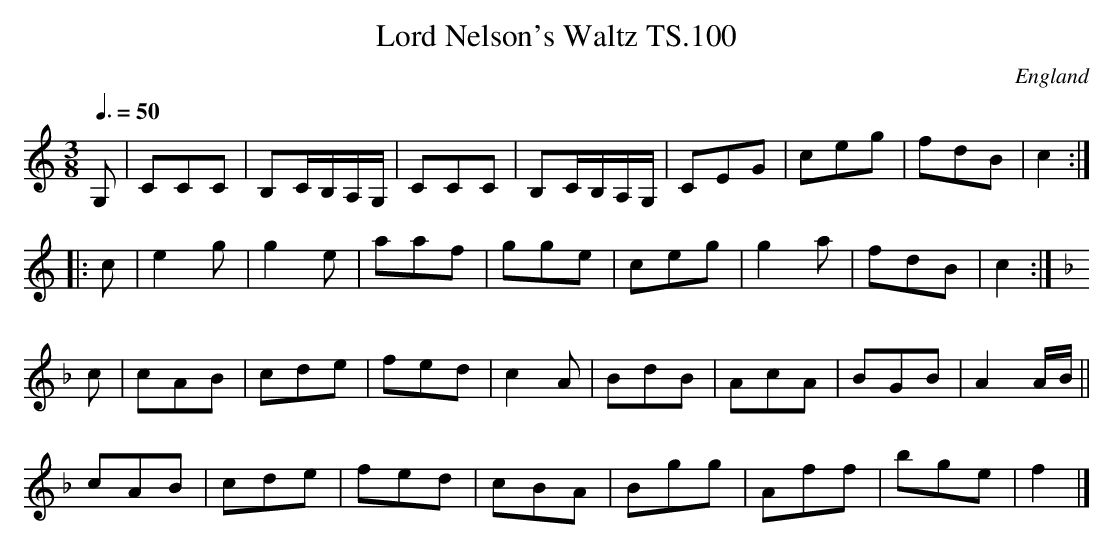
X:1
T:Lord Nelson's Waltz TS.100
M:3/8
L:1/8
Q:3/8=50
O:England
K:C major
G,|CCC|B,C/B,/A,/G,/|CCC|B,C/B,/A,/G,/|CEG|ceg|fdB|c2:|!
|:c|e2g|g2e|aaf|gge|ceg|g2aq|fdB|c2:|!
K:F
c|cAB|cde|fed|c2A|BdB|AcA|BGB|A2A/B/||!
cAB|cde|fed|cBA|Bgg|Aff|bge|f2|]
